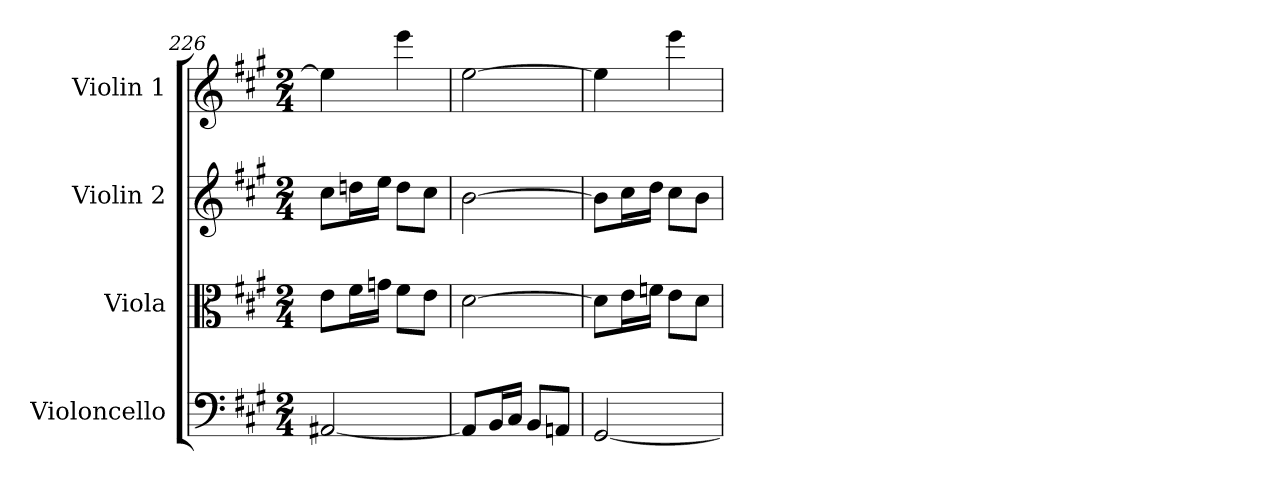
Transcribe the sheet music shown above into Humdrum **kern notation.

**kern	**kern	**kern	**kern
*part4	*part3	*part2	*part1
*staff4	*staff3	*staff2	*staff1
*I"Violoncello	*I"Viola	*I"Violin 2	*I"Violin 1
*I'Vc	*I'Vla	*I'Vln	*I'Vln
*clefF4	*clefC3	*clefG2	*clefG2
*k[f#c#g#]	*k[f#c#g#]	*k[f#c#g#]	*k[f#c#g#]
*M2/4	*M2/4	*M2/4	*M2/4
=226	=226	=226	=226
[2AA#X/	8e\L	8cc#\L	4ee\]
.	16f#\L	16ddn\L	.
.	16gn\JJ	16ee\JJ	.
.	8f#\L	8dd\L	4eee\
.	8e\J	8cc#\J	.
=227	=227	=227	=227
8AA#/L]	[2d\	[2b\	[2ee\
16BB/L	.	.	.
16C#/JJ	.	.	.
8BB/L	.	.	.
8AAn/J	.	.	.
=228	=228	=228	=228
[2GG#/	8d\L]	8b\L]	4ee\]
.	16e\L	16cc#\L	.
.	16fn\JJ	16dd\JJ	.
.	8e\L	8cc#\L	4eee\
.	8d\J	8b\J	.
=	=	=	=
*-	*-	*-	*-
